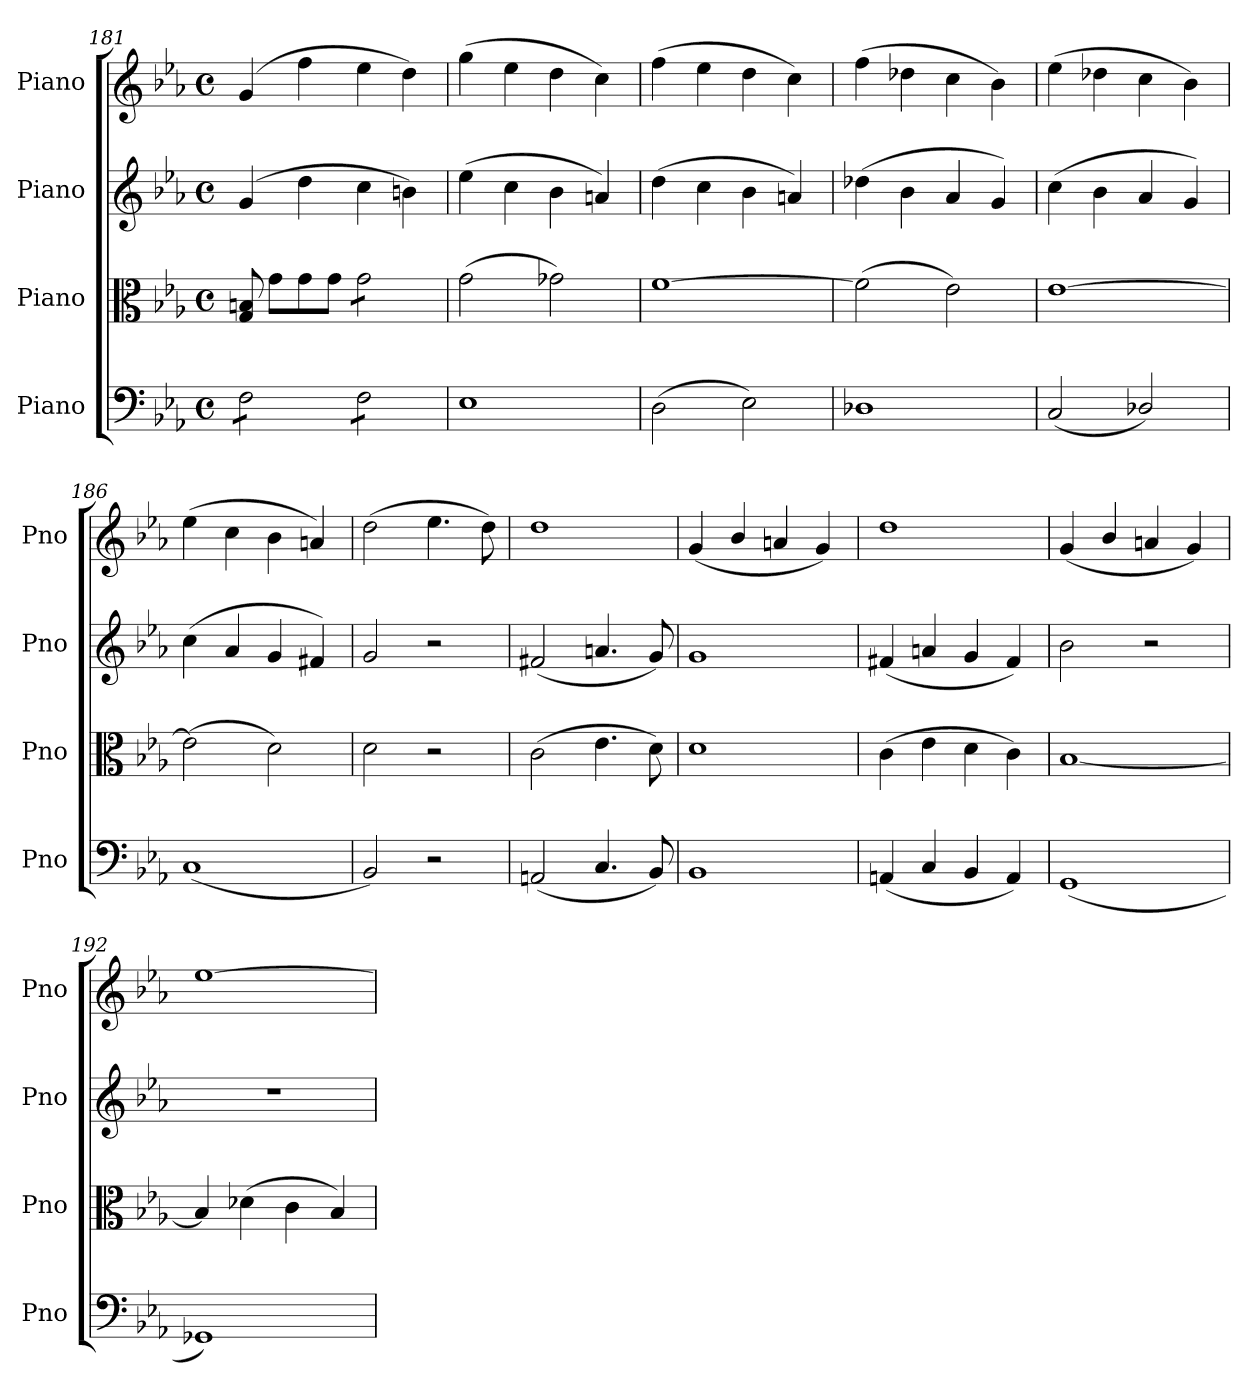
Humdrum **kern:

**kern	**kern	**kern	**kern
*part4	*part3	*part2	*part1
*staff4	*staff3	*staff2	*staff1
*I"Piano	*I"Piano	*I"Piano	*I"Piano
*I'Pno	*I'Pno	*I'Pno	*I'Pno
*clefF4	*clefC3	*clefG2	*clefG2
*k[b-e-a-]	*k[b-e-a-]	*k[b-e-a-]	*k[b-e-a-]
*M4/4	*M4/4	*M4/4	*M4/4
*met(c)	*met(c)	*met(c)	*met(c)
=181	=181	=181	=181
*tremolo	*	*	*
8F\L	8G/ 8Bn/	(4g/	(4g/
8F\	8g\L	.	.
8F\	8g\	4dd\	4ff\
8F\J	8g\J	.	.
*	*tremolo	*	*
8F\L	8g\L	4cc\	4ee-\
8F\	8g\	.	.
8F\	8g\	4bn\)	4dd\)
8F\J	8g\J	.	.
*	*Xtremolo	*	*
*Xtremolo	*	*	*
=182	=182	=182	=182
1E-	(2g\	(4ee-\	(4gg\
.	.	4cc\	4ee-\
.	2g-X\)	4b-\	4dd\
.	.	4an/)	4cc\)
=183	=183	=183	=183
(2D\	[1f	(4dd\	(4ff\
.	.	4cc\	4ee-\
2E-\)	.	4b-\	4dd\
.	.	4an/)	4cc\)
=184	=184	=184	=184
1D-X	(2f\]	(4dd-X\	(4ff\
.	.	4b-\	4dd-X\
.	2e-\)	4a-/	4cc\
.	.	4g/)	4b-\)
!!LO:LB:g=z
=185	=185	=185	=185
(2C/	[1e-	(4cc\	(4ee-\
.	.	4b-\	4dd-X\
2D-X/)	.	4a-/	4cc\
.	.	4g/)	4b-\)
=186	=186	=186	=186
(1C	(2e-\]	(4cc\	(4ee-\
.	.	4a-/	4cc\
.	2d\)	4g/	4b-\
.	.	4f#X/)	4an/)
=187	=187	=187	=187
2BB-/)	2d\	2g/	(2dd\
2r	2r	2r	4.ee-\
.	.	.	8dd\)
=188	=188	=188	=188
(2AAn/	(2c\	(2f#X/	1dd
4.C/	4.e-\	4.an/	.
8BB-/)	8d\)	8g/)	.
=189	=189	=189	=189
1BB-	1d	1g	(4g/
.	.	.	4b-/
.	.	.	4an/
.	.	.	4g/)
=190	=190	=190	=190
(4AAn/	(4c\	(4f#X/	1dd
4C/	4e-\	4an/	.
4BB-/	4d\	4g/	.
4AA/)	4c\)	4f#/)	.
=191	=191	=191	=191
(1GG	[1B-	2b-\	(4g/
.	.	.	4b-/
.	.	2r	4an/
.	.	.	4g/)
=192	=192	=192	=192
1GG-X)	4B-/]	1r	[1ee-
.	(4d-X\	.	.
.	4c\	.	.
.	4B-/)	.	.
=	=	=	=
*-	*-	*-	*-
